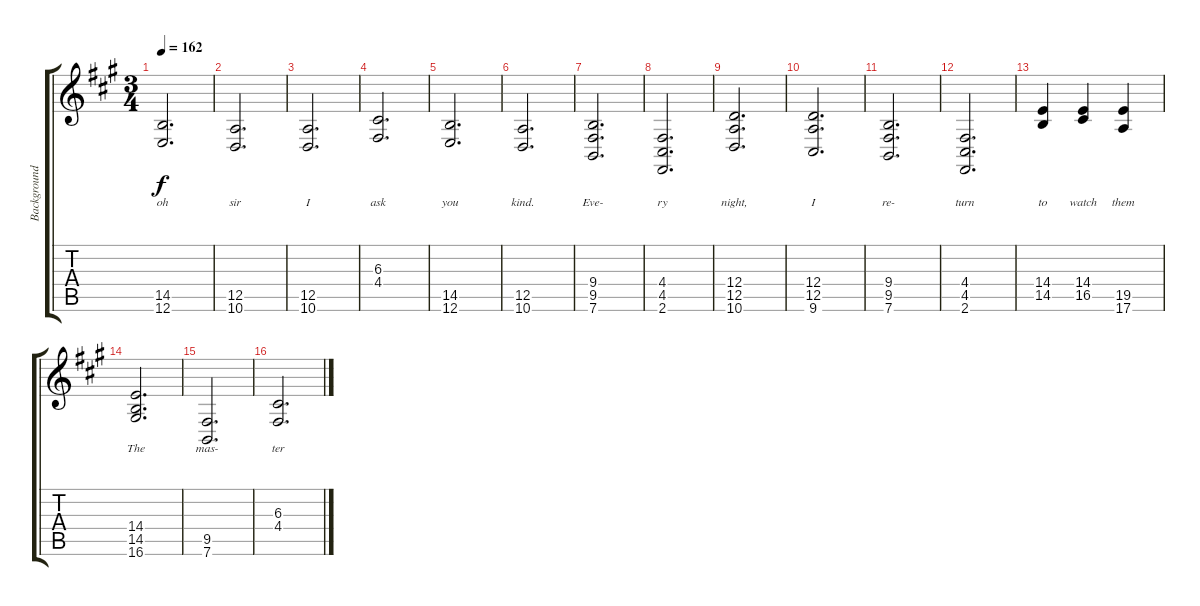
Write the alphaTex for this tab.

\track ("Background Choir Effect" "Background") {instrument choiraahs}
\staff {score tabs}
\tuning (E4 B3 G3 D3 A2 E2) {hide}
\ts (3 4)
\tempo 162
\clef g2
\ks a
(14.5 12.6).2{d lyrics (0 "oh") lyrics (1 "") lyrics (2 "") lyrics (3 "") lyrics (4 "") dy f} |
(12.5 10.6).2{d lyrics (0 "sir") lyrics (1 "") lyrics (2 "") lyrics (3 "") lyrics (4 "")} |
(12.5 10.6).2{d lyrics (0 "I") lyrics (1 "") lyrics (2 "") lyrics (3 "") lyrics (4 "")} |
(6.3 4.4).2{d lyrics (0 "ask") lyrics (1 "") lyrics (2 "") lyrics (3 "") lyrics (4 "")} |
(14.5 12.6).2{d lyrics (0 "you") lyrics (1 "") lyrics (2 "") lyrics (3 "") lyrics (4 "")} |
(12.5 10.6).2{d lyrics (0 "kind.") lyrics (1 "") lyrics (2 "") lyrics (3 "") lyrics (4 "")} |
(9.4 9.5 7.6).2{d lyrics (0 "Eve-") lyrics (1 "") lyrics (2 "") lyrics (3 "") lyrics (4 "")} |
(4.4 4.5 2.6).2{d lyrics (0 "ry") lyrics (1 "") lyrics (2 "") lyrics (3 "") lyrics (4 "")} |
(12.4 12.5 10.6).2{d lyrics (0 "night,") lyrics (1 "") lyrics (2 "") lyrics (3 "") lyrics (4 "")} |
(12.4 12.5 9.6).2{d lyrics (0 "I") lyrics (1 "") lyrics (2 "") lyrics (3 "") lyrics (4 "")} |
(9.4 9.5 7.6).2{d lyrics (0 "re-") lyrics (1 "") lyrics (2 "") lyrics (3 "") lyrics (4 "")} |
(4.4 4.5 2.6).2{d lyrics (0 "turn") lyrics (1 "") lyrics (2 "") lyrics (3 "") lyrics (4 "")} |
(14.4 14.5).4{lyrics (0 "to") lyrics (1 "") lyrics (2 "") lyrics (3 "") lyrics (4 "")} (14.4 16.5).4{lyrics (0 "watch") lyrics (1 "") lyrics (2 "") lyrics (3 "") lyrics (4 "")} (19.5 17.6).4{lyrics (0 "them") lyrics (1 "") lyrics (2 "") lyrics (3 "") lyrics (4 "")} |
(14.4 14.5 16.6).2{d lyrics (0 "The") lyrics (1 "") lyrics (2 "") lyrics (3 "") lyrics (4 "")} |
(9.5 7.6).2{d lyrics (0 "mas-") lyrics (1 "") lyrics (2 "") lyrics (3 "") lyrics (4 "")} |
(6.3 4.4).2{d lyrics (0 "ter") lyrics (1 "") lyrics (2 "") lyrics (3 "") lyrics (4 "")}
